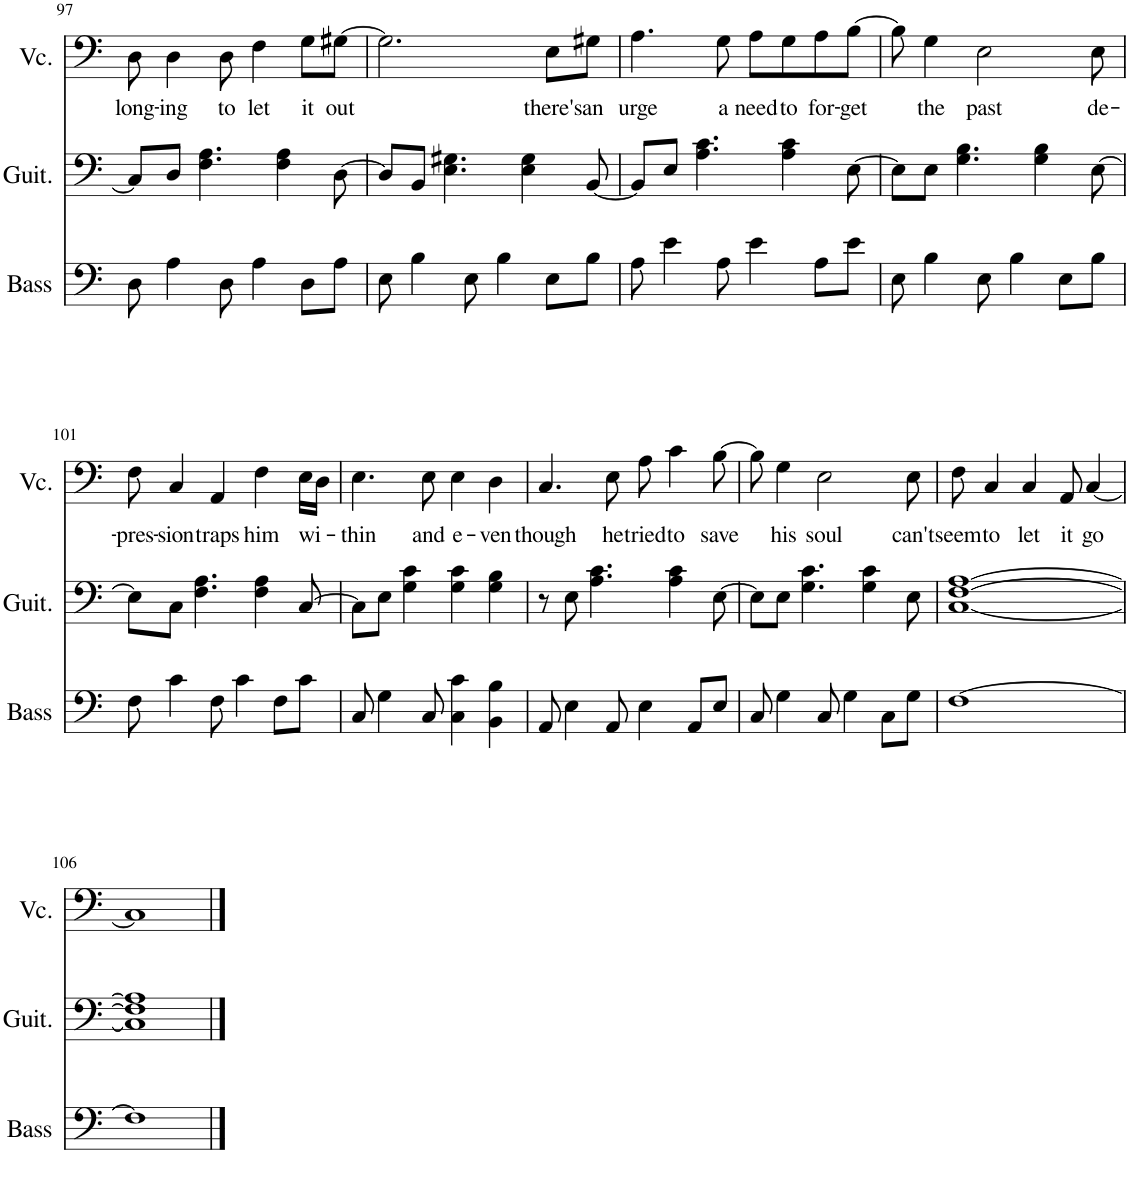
**kern	**kern	**kern	**text
*part3	*part2	*part1	*part1
*staff3	*staff2	*staff1	*staff1
*I"Acoustic Bass	*I"Classical Guitar	*I"Violoncello	*
*I'Bass	*I'Guit.	*I'Vc.	*
!!LO:PB:g=z
*clefF4	*clefF4	*clefF4	*
*Trd7c12	*	*	*
*k[]	*k[]	*k[]	*
*M4/4	*M4/4	*M4/4	*
=97	=97	=97	=97
!	!	!	!LO:LY:b
8D\	8C/L]	8D\	long-
!	!	!	!LO:LY:b
4A\	8D/J	4D\	-ing
.	4.F\ 4.A\	.	.
!	!	!	!LO:LY:b
8D\	.	8D\	to
!	!	!	!LO:LY:b
4A\	.	4F\	let
.	4F\ 4A\	.	.
!	!	!	!LO:LY:b
8D\L	.	8G\L	it
!	!	!	!LO:LY:b
8A\J	[8D\	[8G#X\J	out
=98	=98	=98	=98
8E\	8D/L]	2.G#\]	.
4B\	8BB/J	.	.
.	4.E\ 4.G#X\	.	.
8E\	.	.	.
4B\	.	.	.
.	4E\ 4G#\	.	.
!	!	!	!LO:LY:b
8E\L	.	8E\L	there's
!	!	!	!LO:LY:b
8B\J	[8BB/	8G#X\J	an
=99	=99	=99	=99
!	!	!	!LO:LY:b
8A\	8BB/L]	4.A\	urge
4e\	8E/J	.	.
.	4.A\ 4.c\	.	.
!	!	!	!LO:LY:b
8A\	.	8G\	a
!	!	!	!LO:LY:b
4e\	.	8A\L	need
!	!	!	!LO:LY:b
.	4A\ 4c\	8G\	to
!	!	!	!LO:LY:b
8A\L	.	8A\	for-
!	!	!	!LO:LY:b
8e\J	[8E\	[8B\J	-get
=100	=100	=100	=100
8E\	8E\L]	8B\]	.
!	!	!	!LO:LY:b
4B\	8E\J	4G\	the
.	4.G\ 4.B\	.	.
!	!	!	!LO:LY:b
8E\	.	2E\	past
4B\	.	.	.
.	4G\ 4B\	.	.
8E\L	.	.	.
!	!	!	!LO:LY:b
8B\J	[8E\	8E\	de-
!!LO:LB:g=z
=101	=101	=101	=101
!	!	!	!LO:LY:b
8F\	8E\L]	8F\	-pres-
!	!	!	!LO:LY:b
4c\	8C\J	4C/	-sion
.	4.F\ 4.A\	.	.
!	!	!	!LO:LY:b
8F\	.	4AA/	traps
4c\	.	.	.
!	!	!	!LO:LY:b
.	4F\ 4A\	4F\	him
8F\L	.	.	.
!	!	!	!LO:LY:b
8c\J	[8C/	16E\LL	wi-
.	.	16D\JJ	.
=102	=102	=102	=102
!	!	!	!LO:LY:b
8C/	8C\L]	4.E\	-thin
4G\	8E\J	.	.
.	4G\ 4c\	.	.
!	!	!	!LO:LY:b
8C/	.	8E\	and
!	!	!	!LO:LY:b
4C\ 4c\	4G\ 4c\	4E\	e-
!	!	!	!LO:LY:b
4BB\ 4B\	4G\ 4B\	4D\	-ven
=103	=103	=103	=103
!	!	!	!LO:LY:b
8AA/	8r	4.C/	though
4E\	8E\	.	.
.	4.A\ 4.c\	.	.
!	!	!	!LO:LY:b
8AA/	.	8E\	he
!	!	!	!LO:LY:b
4E\	.	8A\	tried
!	!	!	!LO:LY:b
.	4A\ 4c\	4c\	to
8AA/L	.	.	.
!	!	!	!LO:LY:b
8E/J	[8E\	[8B\	save
=104	=104	=104	=104
8C/	8E\L]	8B\]	.
!	!	!	!LO:LY:b
4G\	8E\J	4G\	his
.	4.G\ 4.c\	.	.
!	!	!	!LO:LY:b
8C/	.	2E\	soul
4G\	.	.	.
.	4G\ 4c\	.	.
8C\L	.	.	.
!	!	!	!LO:LY:b
8G\J	8E\	8E\	can't
=105	=105	=105	=105
!	!	!	!LO:LY:b
[1F	[1C [1F [1A	8F\	seem
!	!	!	!LO:LY:b
.	.	4C/	to
!	!	!	!LO:LY:b
.	.	4C/	let
!	!	!	!LO:LY:b
.	.	8AA/	it
!	!	!	!LO:LY:b
.	.	[4C/	go
!!LO:LB:g=z
=106	=106	=106	=106
1F]	1C] 1F] 1A]	1C]	.
==	==	==	==
*-	*-	*-	*-
